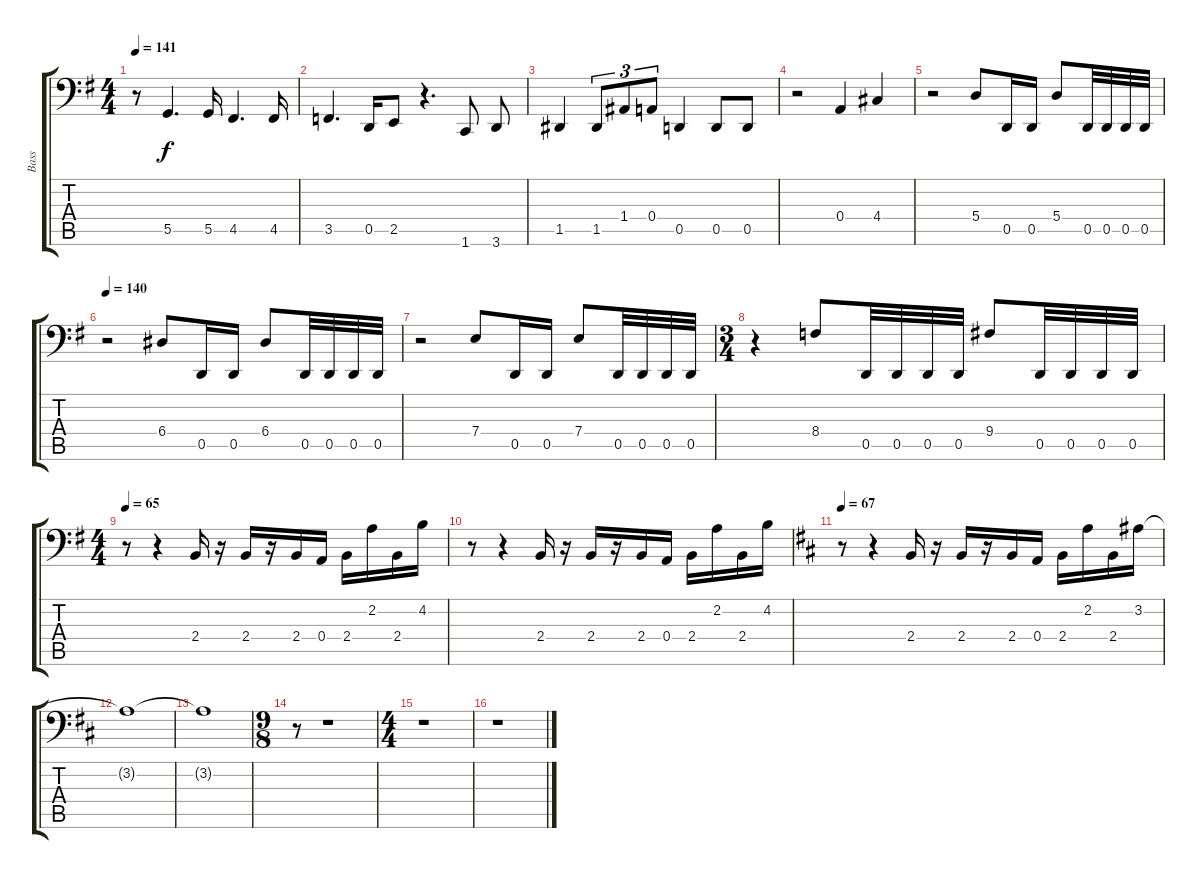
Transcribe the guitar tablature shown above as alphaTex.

\track ("Bass" "Bass") {instrument electricbassfinger}
\staff {score tabs}
\tuning (B2 G2 D2 A1 D1 B0) {hide}
\ts (4 4)
\tempo 141
\clef f4
\ks g
r.8{dy mf} 5.5.4{d dy f} 5.5.16 4.5.4{d} 4.5.16 |
3.5.4{d} 0.5.16 2.5.8 r.4{d} 1.6.8 3.6.8 |
1.5.4 1.5.8{tu (3 2)} 1.4.8{tu (3 2)} 0.4.8{tu (3 2)} 0.5.4 0.5.8 0.5.8 |
r.2 0.4.4 4.4.4 |
r.2 5.4.8 0.5.16 0.5.16 5.4.8 0.5.32 0.5.32 0.5.32 0.5.32 |
\tempo 140
r.2 6.4.8 0.5.16 0.5.16 6.4.8 0.5.32 0.5.32 0.5.32 0.5.32 |
r.2 7.4.8 0.5.16 0.5.16 7.4.8 0.5.32 0.5.32 0.5.32 0.5.32 |
\ts (3 4)
r.4 8.4.8 0.5.32 0.5.32 0.5.32 0.5.32 9.4.8 0.5.32 0.5.32 0.5.32 0.5.32 |
\ts (4 4)
\tempo 65
r.8 r.4 2.4.16 r.16 2.4.16 r.16 2.4.16 0.4.16 2.4.16 2.2.16 2.4.16 4.2.16 |
r.8 r.4 2.4.16 r.16 2.4.16 r.16 2.4.16 0.4.16 2.4.16 2.2.16 2.4.16 4.2.16 |
\tempo 67
\ks d
r.8 r.4 2.4.16 r.16 2.4.16 r.16 2.4.16 0.4.16 2.4.16 2.2.16 2.4.16 3.2.16 |
3.2{t}.1 |
3.2{t}.1 |
\ts (9 8)
r.8 r.1 |
\ts (4 4)
r.1 |
r.1
